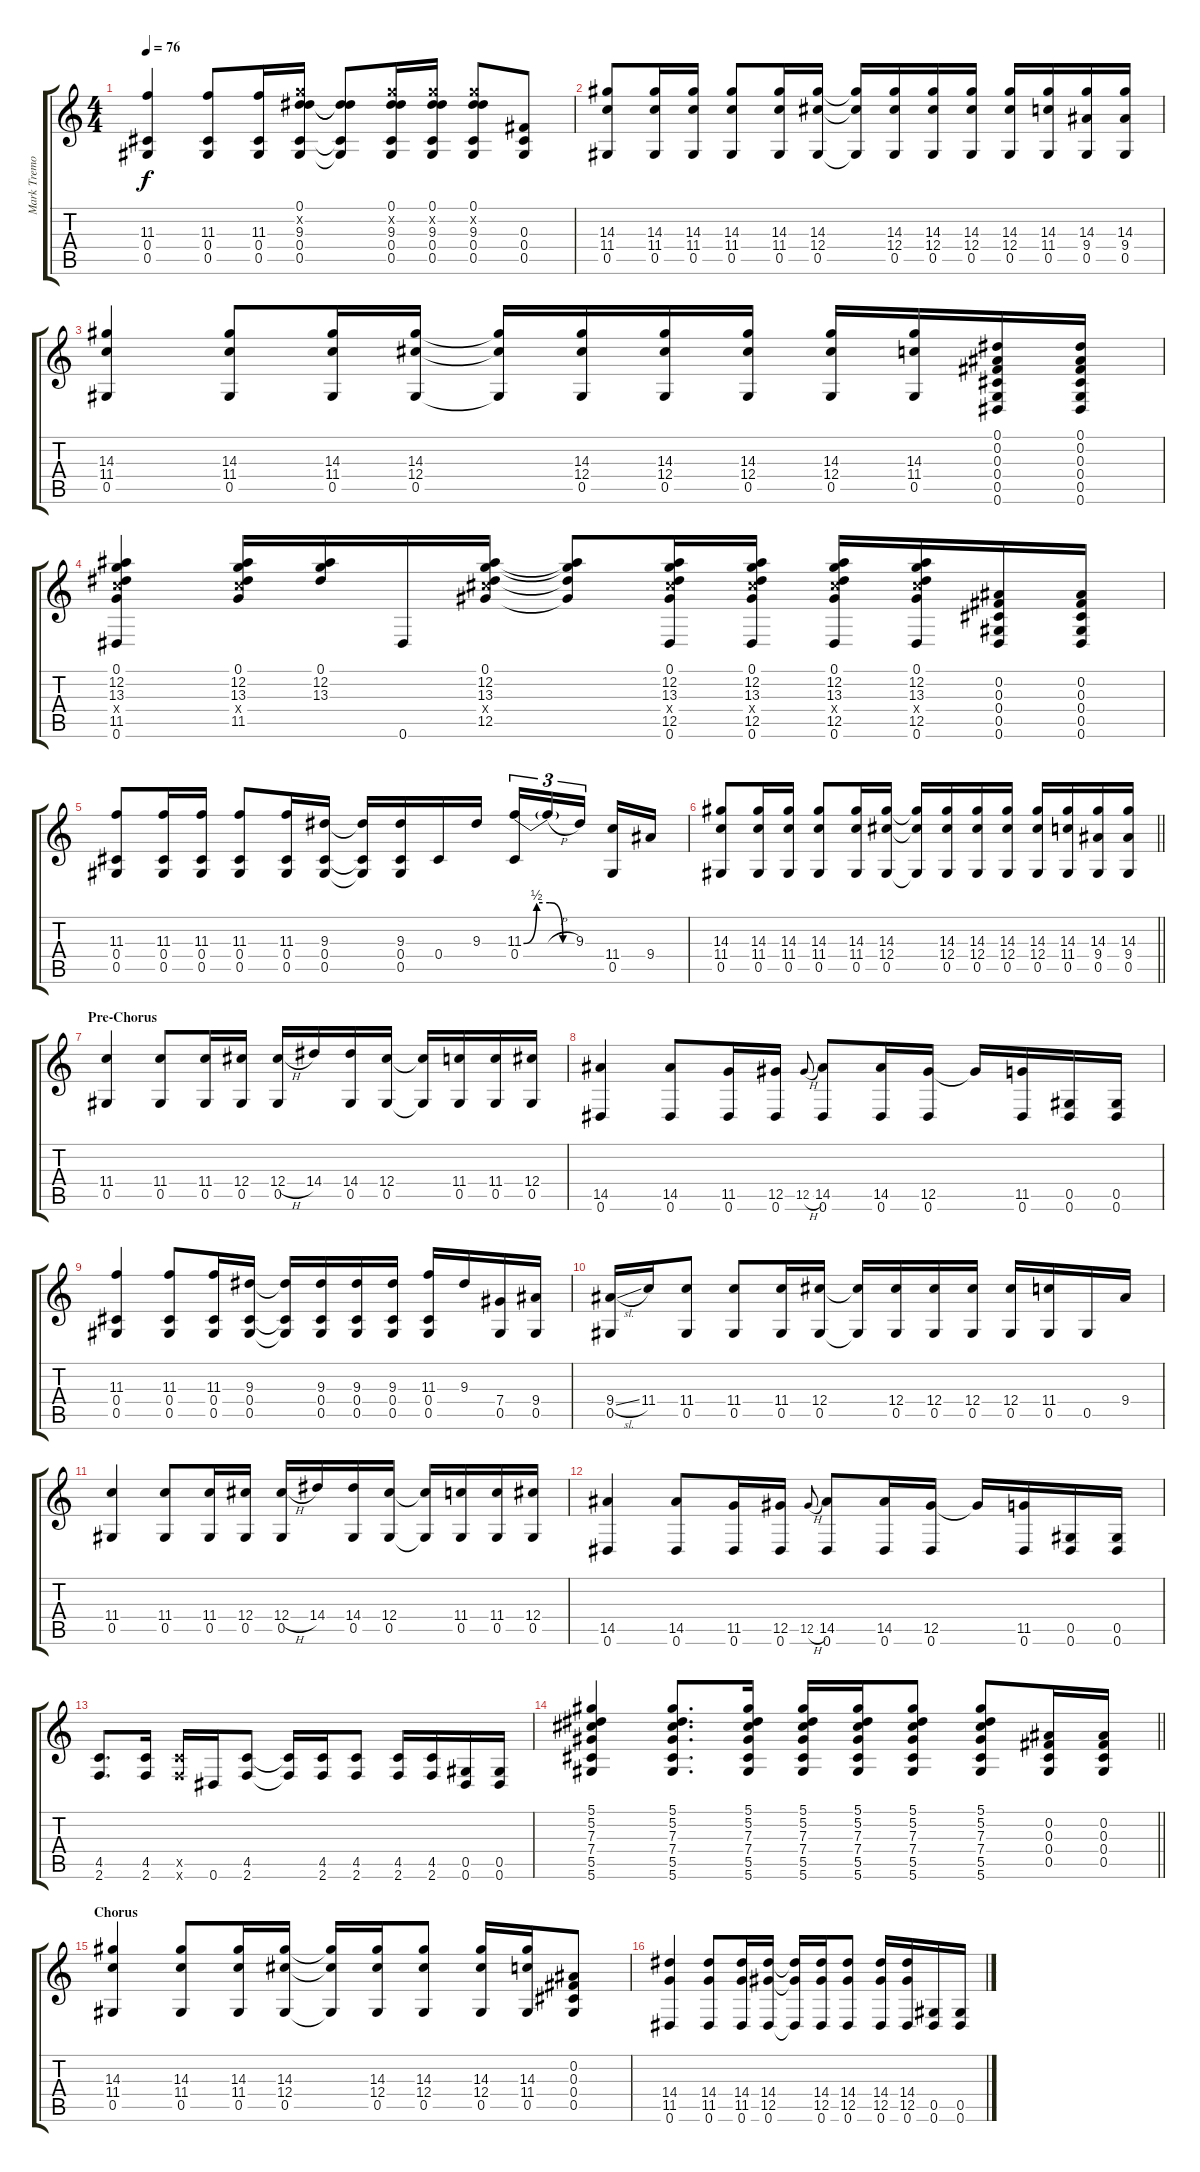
\track ("Mark Tremonti" "Mark Tremo") {instrument overdrivenguitar}
\staff {score tabs}
\tuning (Eb4 Bb3 Gb3 Db3 Ab2 Eb2) {hide}
\ts (4 4)
\tempo 76
\clef g2
\ks c
(11.3 0.4 0.5).4{dy f} (11.3 0.4 0.5).8 (11.3 0.4 0.5).16 (0.1 9.2{x} 9.3 0.4 0.5).16 (0.1{t} 9.3{t} 0.4{t} 0.5{t}).8 (0.1 9.2{x} 9.3 0.4 0.5).16 (0.1 9.2{x} 9.3 0.4 0.5).16 (0.1 9.2{x} 9.3 0.4 0.5).8 (0.3 0.4 0.5).8 |
(14.3 11.4 0.5).8 (14.3 11.4 0.5).16 (14.3 11.4 0.5).16 (14.3 11.4 0.5).8 (14.3 11.4 0.5).16 (14.3 12.4 0.5).16 (14.3{t} 12.4{t} 0.5{t}).16 (14.3 12.4 0.5).16 (14.3 12.4 0.5).16 (14.3 12.4 0.5).16 (14.3 12.4 0.5).16 (14.3 11.4 0.5).16 (14.3 9.4 0.5).16 (14.3 9.4 0.5).16 |
(14.3 11.4 0.5).4 (14.3 11.4 0.5).8 (14.3 11.4 0.5).16 (14.3 12.4 0.5).16 (14.3{t} 12.4{t} 0.5{t}).16 (14.3 12.4 0.5).16 (14.3 12.4 0.5).16 (14.3 12.4 0.5).16 (14.3 12.4 0.5).16 (14.3 11.4 0.5).16 (0.1 0.2 0.3 0.4 0.5 0.6).16 (0.1 0.2 0.3 0.4 0.5 0.6).16 |
(0.1 12.2 13.3 11.4{x} 11.5 0.6).4 (0.1 12.2 13.3 11.4{x} 11.5).16 (0.1 12.2 13.3).16 0.6.16 (0.1 12.2 13.3 12.4{x} 12.5).16 (0.1{t} 12.2{t} 13.3{t} 12.5{t}).8 (0.1 12.2 13.3 12.4{x} 12.5 0.6).16 (0.1 12.2 13.3 12.4{x} 12.5 0.6).16 (0.1 12.2 13.3 12.4{x} 12.5 0.6).16 (0.1 12.2 13.3 12.4{x} 12.5 0.6).16 (0.2 0.3 0.4 0.5 0.6).16 (0.2 0.3 0.4 0.5 0.6).16 |
(11.3 0.4 0.5).8 (11.3 0.4 0.5).16 (11.3 0.4 0.5).16 (11.3 0.4 0.5).8 (11.3 0.4 0.5).16 (9.3 0.4 0.5).16 (9.3{t} 0.4{t} 0.5{t}).16 (9.3 0.4 0.5).16 0.4.16 9.3.16 (11.3{be (custom 0 0 15 2 30 2 45 0 60 0)} 0.4).16{tu (3 2)} 11.3{h t}.16{tu (3 2)} 9.3.16{tu (3 2) beam splitsecondary} (11.4 0.5).16 9.4.16 |
\barLineRight lightlight
(14.3 11.4 0.5).8 (14.3 11.4 0.5).16 (14.3 11.4 0.5).16 (14.3 11.4 0.5).8 (14.3 11.4 0.5).16 (14.3 12.4 0.5).16 (14.3{t} 12.4{t} 0.5{t}).16 (14.3 12.4 0.5).16 (14.3 12.4 0.5).16 (14.3 12.4 0.5).16 (14.3 12.4 0.5).16 (14.3 11.4 0.5).16 (14.3 9.4 0.5).16 (14.3 9.4 0.5).16 |
\section ("" "Pre-Chorus")
(11.4 0.5).4{instrument overdrivenguitar} (11.4 0.5).8 (11.4 0.5).16 (12.4 0.5).16 (12.4{h} 0.5).16 14.4.16 (14.4 0.5).16 (12.4 0.5).16 (12.4{t} 0.5{t}).16 (11.4 0.5).16 (11.4 0.5).16 (12.4 0.5).16 |
(14.5 0.6).4 (14.5 0.6).8 (11.5 0.6).16 (12.5 0.6).16 12.5{h}.8{gr onbeat} (14.5 0.6).8 (14.5 0.6).16 (12.5 0.6).16 12.5{t}.16 (11.5 0.6).16 (0.5 0.6).16 (0.5 0.6).16 |
(11.3 0.4 0.5).4 (11.3 0.4 0.5).8 (11.3 0.4 0.5).16 (9.3 0.4 0.5).16 (9.3{t} 0.4{t} 0.5{t}).16 (9.3 0.4 0.5).16 (9.3 0.4 0.5).16 (9.3 0.4 0.5).16 (11.3 0.4 0.5).16 9.3.16 (7.4 0.5).16 (9.4 0.5).16 |
(9.4{sl} 0.5).16 11.4.16 (11.4 0.5).8 (11.4 0.5).8 (11.4 0.5).16 (12.4 0.5).16 (12.4{t} 0.5{t}).16 (12.4 0.5).16 (12.4 0.5).16 (12.4 0.5).16 (12.4 0.5).16 (11.4 0.5).16 0.5.16 9.4.16 |
(11.4 0.5).4 (11.4 0.5).8 (11.4 0.5).16 (12.4 0.5).16 (12.4{h} 0.5).16 14.4.16 (14.4 0.5).16 (12.4 0.5).16 (12.4{t} 0.5{t}).16 (11.4 0.5).16 (11.4 0.5).16 (12.4 0.5).16 |
(14.5 0.6).4 (14.5 0.6).8 (11.5 0.6).16 (12.5 0.6).16 12.5{h}.8{gr onbeat} (14.5 0.6).8 (14.5 0.6).16 (12.5 0.6).16 12.5{t}.16 (11.5 0.6).16 (0.5 0.6).16 (0.5 0.6).16 |
(4.5 2.6).8{d} (4.5 2.6).16 (4.5{x} 2.6{x}).16 0.6.16 (4.5 2.6).8 (4.5{t} 2.6{t}).16 (4.5 2.6).16 (4.5 2.6).8 (4.5 2.6).16 (4.5 2.6).16 (0.5 0.6).16 (0.5 0.6).16 |
\barLineRight lightlight
(5.1 5.2 7.3 7.4 5.5 5.6).4 (5.1 5.2 7.3 7.4 5.5 5.6).8{d} (5.1 5.2 7.3 7.4 5.5 5.6).16 (5.1 5.2 7.3 7.4 5.5 5.6).16 (5.1 5.2 7.3 7.4 5.5 5.6).16 (5.1 5.2 7.3 7.4 5.5 5.6).8 (5.1 5.2 7.3 7.4 5.5 5.6).8 (0.2 0.3 0.4 0.5).16 (0.2 0.3 0.4 0.5).16 |
\section ("" "Chorus")
(14.3 11.4 0.5).4 (14.3 11.4 0.5).8 (14.3 11.4 0.5).16 (14.3 12.4 0.5).16 (14.3{t} 12.4{t} 0.5{t}).16 (14.3 12.4 0.5).16 (14.3 12.4 0.5).8 (14.3 12.4 0.5).16 (14.3 11.4 0.5).16 (0.2 0.3 0.4 0.5).8 |
(14.4 11.5 0.6).4 (14.4 11.5 0.6).8 (14.4 11.5 0.6).16 (14.4 12.5 0.6).16 (14.4{t} 12.5{t} 0.6{t}).16 (14.4 12.5 0.6).16 (14.4 12.5 0.6).8 (14.4 12.5 0.6).16 (14.4 12.5 0.6).16 (0.5 0.6).16 (0.5 0.6).16
